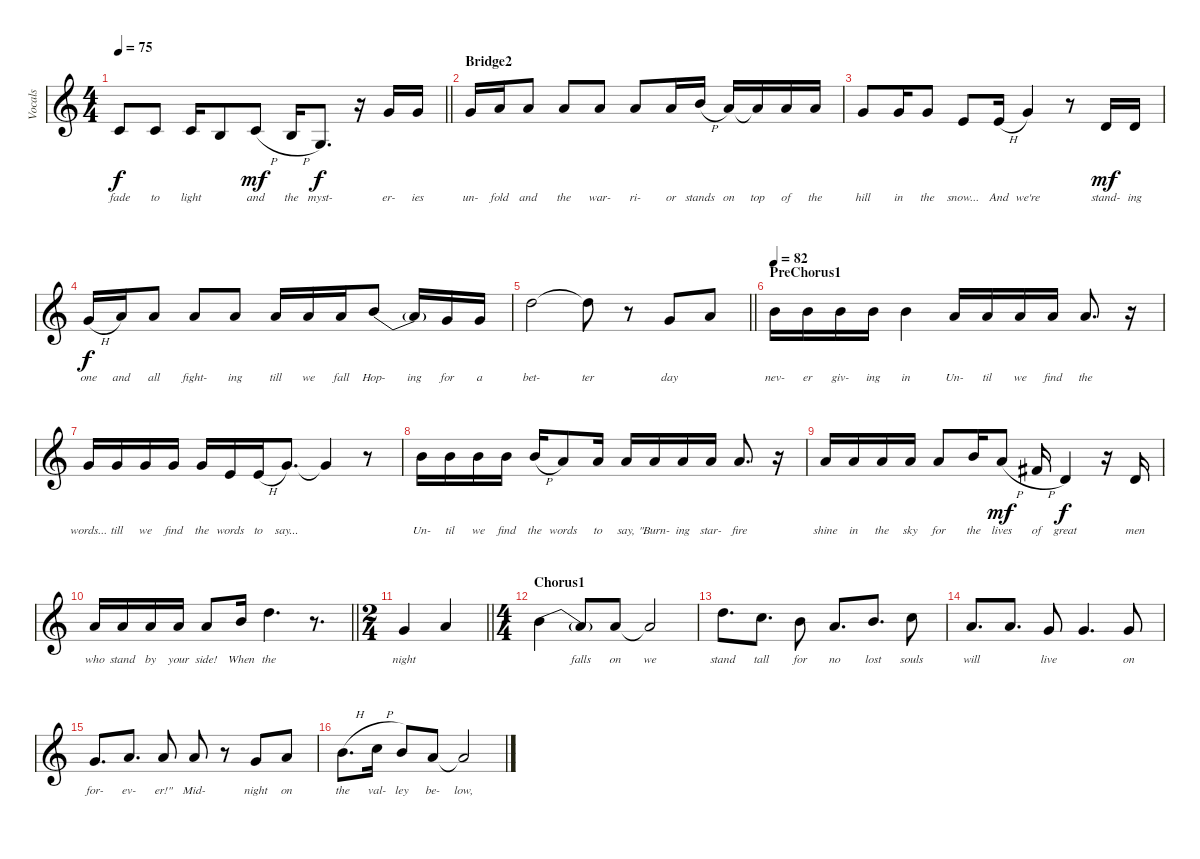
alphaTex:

\track ("Vocals" "Vocals") {instrument trumpet}
\staff {score}
\tuning (E4 B3 G3 D3 A2 E2) {hide}
\ts (4 4)
\tempo 75
\clef g2
\barLineRight lightlight
\ks c
1.2.8{lyrics (0 "fade") lyrics (1 "") lyrics (2 "") lyrics (3 "") lyrics (4 "") dy f} 1.2.8{lyrics (0 "to") lyrics (1 "") lyrics (2 "") lyrics (3 "") lyrics (4 "")} 1.2.16{lyrics (0 "light") lyrics (1 "") lyrics (2 "") lyrics (3 "") lyrics (4 "")} 0.2.8{lyrics (0 "") lyrics (1 "") lyrics (2 "") lyrics (3 "") lyrics (4 "")} 5.3{h}.8{lyrics (0 "and") lyrics (1 "") lyrics (2 "") lyrics (3 "") lyrics (4 "") dy mf} 4.3{h}.16{lyrics (0 "the") lyrics (1 "") lyrics (2 "") lyrics (3 "") lyrics (4 "")} 0.3.8{d lyrics (0 "myst-") lyrics (1 "") lyrics (2 "") lyrics (3 "") lyrics (4 "") dy f} r.16 3.1.16{lyrics (0 "er-") lyrics (1 "") lyrics (2 "") lyrics (3 "") lyrics (4 "")} 3.1.16{lyrics (0 "ies") lyrics (1 "") lyrics (2 "") lyrics (3 "") lyrics (4 "")} |
\section ("" "Bridge2")
3.1.16{lyrics (0 "un-") lyrics (1 "") lyrics (2 "") lyrics (3 "") lyrics (4 "")} 5.1.16{lyrics (0 "fold") lyrics (1 "") lyrics (2 "") lyrics (3 "") lyrics (4 "")} 5.1.8{lyrics (0 "and") lyrics (1 "") lyrics (2 "") lyrics (3 "") lyrics (4 "")} 5.1.8{lyrics (0 "the") lyrics (1 "") lyrics (2 "") lyrics (3 "") lyrics (4 "")} 5.1.8{lyrics (0 "war-") lyrics (1 "") lyrics (2 "") lyrics (3 "") lyrics (4 "")} 5.1.8{lyrics (0 "ri-") lyrics (1 "") lyrics (2 "") lyrics (3 "") lyrics (4 "")} 5.1.16{lyrics (0 "or") lyrics (1 "") lyrics (2 "") lyrics (3 "") lyrics (4 "")} 7.1{h}.16{lyrics (0 "stands") lyrics (1 "") lyrics (2 "") lyrics (3 "") lyrics (4 "")} 5.1.16{lyrics (0 "on") lyrics (1 "") lyrics (2 "") lyrics (3 "") lyrics (4 "")} 5.1{t}.16{lyrics (0 "top") lyrics (1 "") lyrics (2 "") lyrics (3 "") lyrics (4 "")} 5.1.16{lyrics (0 "of") lyrics (1 "") lyrics (2 "") lyrics (3 "") lyrics (4 "")} 5.1.16{lyrics (0 "the") lyrics (1 "") lyrics (2 "") lyrics (3 "") lyrics (4 "")} |
3.1.8{lyrics (0 "hill") lyrics (1 "") lyrics (2 "") lyrics (3 "") lyrics (4 "")} 3.1.16{lyrics (0 "in") lyrics (1 "") lyrics (2 "") lyrics (3 "") lyrics (4 "")} 3.1.8{lyrics (0 "the") lyrics (1 "") lyrics (2 "") lyrics (3 "") lyrics (4 "")} 0.1.8{lyrics (0 "snow...") lyrics (1 "") lyrics (2 "") lyrics (3 "") lyrics (4 "")} 0.1{h}.16{lyrics (0 "And") lyrics (1 "") lyrics (2 "") lyrics (3 "") lyrics (4 "")} 3.1.4{lyrics (0 "we're") lyrics (1 "") lyrics (2 "") lyrics (3 "") lyrics (4 "")} r.8 3.2.16{lyrics (0 "stand-") lyrics (1 "") lyrics (2 "") lyrics (3 "") lyrics (4 "") dy mf} 3.2.16{lyrics (0 "ing") lyrics (1 "") lyrics (2 "") lyrics (3 "") lyrics (4 "")} |
3.1{h}.16{lyrics (0 "one") lyrics (1 "") lyrics (2 "") lyrics (3 "") lyrics (4 "") dy f} 5.1.16{lyrics (0 "and") lyrics (1 "") lyrics (2 "") lyrics (3 "") lyrics (4 "")} 5.1.8{lyrics (0 "all") lyrics (1 "") lyrics (2 "") lyrics (3 "") lyrics (4 "")} 5.1.8{lyrics (0 "fight-") lyrics (1 "") lyrics (2 "") lyrics (3 "") lyrics (4 "")} 5.1.8{lyrics (0 "ing") lyrics (1 "") lyrics (2 "") lyrics (3 "") lyrics (4 "")} 5.1.16{lyrics (0 "till") lyrics (1 "") lyrics (2 "") lyrics (3 "") lyrics (4 "")} 5.1.16{lyrics (0 "we") lyrics (1 "") lyrics (2 "") lyrics (3 "") lyrics (4 "")} 5.1.16{lyrics (0 "fall") lyrics (1 "") lyrics (2 "") lyrics (3 "") lyrics (4 "")} 5.1{be (custom 0 4 20 4 40 0 60 0)}.8{lyrics (0 "Hop-") lyrics (1 "") lyrics (2 "") lyrics (3 "") lyrics (4 "")} 5.1{t}.16{lyrics (0 "ing") lyrics (1 "") lyrics (2 "") lyrics (3 "") lyrics (4 "")} 3.1.16{lyrics (0 "for") lyrics (1 "") lyrics (2 "") lyrics (3 "") lyrics (4 "")} 3.1.16{lyrics (0 "a") lyrics (1 "") lyrics (2 "") lyrics (3 "") lyrics (4 "")} |
\barLineRight lightlight
10.1.2{lyrics (0 "bet-") lyrics (1 "") lyrics (2 "") lyrics (3 "") lyrics (4 "")} 10.1{t}.8{lyrics (0 "ter") lyrics (1 "") lyrics (2 "") lyrics (3 "") lyrics (4 "")} r.8 3.1.8{lyrics (0 "day") lyrics (1 "") lyrics (2 "") lyrics (3 "") lyrics (4 "")} 5.1.8{lyrics (0 "") lyrics (1 "") lyrics (2 "") lyrics (3 "") lyrics (4 "")} |
\section ("" "PreChorus1")
\tempo 82
7.1.16{lyrics (0 "nev-") lyrics (1 "") lyrics (2 "") lyrics (3 "") lyrics (4 "")} 7.1.16{lyrics (0 "er") lyrics (1 "") lyrics (2 "") lyrics (3 "") lyrics (4 "")} 7.1.16{lyrics (0 "giv-") lyrics (1 "") lyrics (2 "") lyrics (3 "") lyrics (4 "")} 7.1.16{lyrics (0 "ing") lyrics (1 "") lyrics (2 "") lyrics (3 "") lyrics (4 "")} 7.1.4{lyrics (0 "in") lyrics (1 "") lyrics (2 "") lyrics (3 "") lyrics (4 "")} 5.1.16{lyrics (0 "Un-") lyrics (1 "") lyrics (2 "") lyrics (3 "") lyrics (4 "")} 5.1.16{lyrics (0 "til") lyrics (1 "") lyrics (2 "") lyrics (3 "") lyrics (4 "")} 5.1.16{lyrics (0 "we") lyrics (1 "") lyrics (2 "") lyrics (3 "") lyrics (4 "")} 5.1.16{lyrics (0 "find") lyrics (1 "") lyrics (2 "") lyrics (3 "") lyrics (4 "")} 5.1.8{d lyrics (0 "the") lyrics (1 "") lyrics (2 "") lyrics (3 "") lyrics (4 "")} r.16 |
3.1.16{lyrics (0 "words...") lyrics (1 "") lyrics (2 "") lyrics (3 "") lyrics (4 "")} 3.1.16{lyrics (0 "till") lyrics (1 "") lyrics (2 "") lyrics (3 "") lyrics (4 "")} 3.1.16{lyrics (0 "we") lyrics (1 "") lyrics (2 "") lyrics (3 "") lyrics (4 "")} 3.1.16{lyrics (0 "find") lyrics (1 "") lyrics (2 "") lyrics (3 "") lyrics (4 "")} 3.1.16{lyrics (0 "the") lyrics (1 "") lyrics (2 "") lyrics (3 "") lyrics (4 "")} 0.1.16{lyrics (0 "words") lyrics (1 "") lyrics (2 "") lyrics (3 "") lyrics (4 "")} 0.1{h}.16{lyrics (0 "to") lyrics (1 "") lyrics (2 "") lyrics (3 "") lyrics (4 "")} 3.1.8{d lyrics (0 "say...") lyrics (1 "") lyrics (2 "") lyrics (3 "") lyrics (4 "")} 3.1{t}.4{lyrics (0 "") lyrics (1 "") lyrics (2 "") lyrics (3 "") lyrics (4 "")} r.8 |
7.1.16{lyrics (0 "Un-") lyrics (1 "") lyrics (2 "") lyrics (3 "") lyrics (4 "")} 7.1.16{lyrics (0 "til") lyrics (1 "") lyrics (2 "") lyrics (3 "") lyrics (4 "")} 7.1.16{lyrics (0 "we") lyrics (1 "") lyrics (2 "") lyrics (3 "") lyrics (4 "")} 7.1.16{lyrics (0 "find") lyrics (1 "") lyrics (2 "") lyrics (3 "") lyrics (4 "")} 7.1{h}.16{lyrics (0 "the") lyrics (1 "") lyrics (2 "") lyrics (3 "") lyrics (4 "")} 5.1.8{lyrics (0 "words") lyrics (1 "") lyrics (2 "") lyrics (3 "") lyrics (4 "")} 5.1.16{lyrics (0 "to") lyrics (1 "") lyrics (2 "") lyrics (3 "") lyrics (4 "")} 5.1.16{lyrics (0 "say,") lyrics (1 "") lyrics (2 "") lyrics (3 "") lyrics (4 "")} 5.1.16{lyrics (0 "\"Burn-") lyrics (1 "") lyrics (2 "") lyrics (3 "") lyrics (4 "")} 5.1.16{lyrics (0 "ing") lyrics (1 "") lyrics (2 "") lyrics (3 "") lyrics (4 "")} 5.1.16{lyrics (0 "star-") lyrics (1 "") lyrics (2 "") lyrics (3 "") lyrics (4 "")} 5.1.8{d lyrics (0 "fire") lyrics (1 "") lyrics (2 "") lyrics (3 "") lyrics (4 "")} r.16 |
5.1.16{lyrics (0 "shine") lyrics (1 "") lyrics (2 "") lyrics (3 "") lyrics (4 "")} 5.1.16{lyrics (0 "in") lyrics (1 "") lyrics (2 "") lyrics (3 "") lyrics (4 "")} 5.1.16{lyrics (0 "the") lyrics (1 "") lyrics (2 "") lyrics (3 "") lyrics (4 "")} 5.1.16{lyrics (0 "sky") lyrics (1 "") lyrics (2 "") lyrics (3 "") lyrics (4 "")} 5.1.8{lyrics (0 "for") lyrics (1 "") lyrics (2 "") lyrics (3 "") lyrics (4 "")} 7.1.16{lyrics (0 "the") lyrics (1 "") lyrics (2 "") lyrics (3 "") lyrics (4 "")} 10.2{h}.8{lyrics (0 "lives") lyrics (1 "") lyrics (2 "") lyrics (3 "") lyrics (4 "") dy mf} 7.2{h}.16{lyrics (0 "of") lyrics (1 "") lyrics (2 "") lyrics (3 "") lyrics (4 "")} 3.2.4{lyrics (0 "great") lyrics (1 "") lyrics (2 "") lyrics (3 "") lyrics (4 "") dy f} r.16 3.2.16{lyrics (0 "men") lyrics (1 "") lyrics (2 "") lyrics (3 "") lyrics (4 "")} |
\barLineRight lightlight
5.1.16{lyrics (0 "who") lyrics (1 "") lyrics (2 "") lyrics (3 "") lyrics (4 "")} 5.1.16{lyrics (0 "stand") lyrics (1 "") lyrics (2 "") lyrics (3 "") lyrics (4 "")} 5.1.16{lyrics (0 "by") lyrics (1 "") lyrics (2 "") lyrics (3 "") lyrics (4 "")} 5.1.16{lyrics (0 "your") lyrics (1 "") lyrics (2 "") lyrics (3 "") lyrics (4 "")} 5.1.8{lyrics (0 "side!") lyrics (1 "") lyrics (2 "") lyrics (3 "") lyrics (4 "")} 7.1.16{lyrics (0 "When") lyrics (1 "") lyrics (2 "") lyrics (3 "") lyrics (4 "")} 10.1.4{d lyrics (0 "the") lyrics (1 "") lyrics (2 "") lyrics (3 "") lyrics (4 "")} r.8{d} |
\ts (2 4)
\barLineRight lightlight
3.1.4{lyrics (0 "night") lyrics (1 "") lyrics (2 "") lyrics (3 "") lyrics (4 "")} 5.1.4{lyrics (0 "") lyrics (1 "") lyrics (2 "") lyrics (3 "") lyrics (4 "")} |
\ts (4 4)
\section ("" "Chorus1")
5.1{be (custom 0 4 40 4 50 0 60 0)}.4{lyrics (0 "") lyrics (1 "") lyrics (2 "") lyrics (3 "") lyrics (4 "")} 5.1{t}.8{lyrics (0 "falls") lyrics (1 "") lyrics (2 "") lyrics (3 "") lyrics (4 "")} 5.1.8{lyrics (0 "on") lyrics (1 "") lyrics (2 "") lyrics (3 "") lyrics (4 "")} 5.1{t}.2{lyrics (0 "we") lyrics (1 "") lyrics (2 "") lyrics (3 "") lyrics (4 "")} |
10.1.8{d lyrics (0 "stand") lyrics (1 "") lyrics (2 "") lyrics (3 "") lyrics (4 "")} 8.1.8{d lyrics (0 "tall") lyrics (1 "") lyrics (2 "") lyrics (3 "") lyrics (4 "")} 7.1.8{lyrics (0 "for") lyrics (1 "") lyrics (2 "") lyrics (3 "") lyrics (4 "")} 5.1.8{d lyrics (0 "no") lyrics (1 "") lyrics (2 "") lyrics (3 "") lyrics (4 "")} 7.1.8{d lyrics (0 "lost") lyrics (1 "") lyrics (2 "") lyrics (3 "") lyrics (4 "")} 8.1.8{lyrics (0 "souls") lyrics (1 "") lyrics (2 "") lyrics (3 "") lyrics (4 "")} |
5.1{be (custom 0 0 11 0 15 4 60 4)}.8{d lyrics (0 "will") lyrics (1 "") lyrics (2 "") lyrics (3 "") lyrics (4 "")} 3.1{be (custom 0 4 15 4 30 0 60 0)}.8{d lyrics (0 "") lyrics (1 "") lyrics (2 "") lyrics (3 "") lyrics (4 "")} 3.1.8{lyrics (0 "live") lyrics (1 "") lyrics (2 "") lyrics (3 "") lyrics (4 "")} 3.1.4{d lyrics (0 "") lyrics (1 "") lyrics (2 "") lyrics (3 "") lyrics (4 "")} 3.1.8{lyrics (0 "on") lyrics (1 "") lyrics (2 "") lyrics (3 "") lyrics (4 "")} |
3.1.8{d lyrics (0 "for-") lyrics (1 "") lyrics (2 "") lyrics (3 "") lyrics (4 "")} 5.1.8{d lyrics (0 "ev-") lyrics (1 "") lyrics (2 "") lyrics (3 "") lyrics (4 "")} 5.1{be (custom 0 0 25 0 30 4 60 4)}.8{lyrics (0 "er!\"") lyrics (1 "") lyrics (2 "") lyrics (3 "") lyrics (4 "")} 5.1.8{lyrics (0 "Mid-") lyrics (1 "") lyrics (2 "") lyrics (3 "") lyrics (4 "")} r.8 3.1.8{lyrics (0 "night") lyrics (1 "") lyrics (2 "") lyrics (3 "") lyrics (4 "")} 5.1.8{lyrics (0 "on") lyrics (1 "") lyrics (2 "") lyrics (3 "") lyrics (4 "")} |
7.1{h}.8{d lyrics (0 "the") lyrics (1 "") lyrics (2 "") lyrics (3 "") lyrics (4 "")} 8.1{h}.16{lyrics (0 "val-") lyrics (1 "") lyrics (2 "") lyrics (3 "") lyrics (4 "")} 7.1.8{lyrics (0 "ley") lyrics (1 "") lyrics (2 "") lyrics (3 "") lyrics (4 "")} 5.1.8{lyrics (0 "be-") lyrics (1 "") lyrics (2 "") lyrics (3 "") lyrics (4 "")} 5.1{t}.2{lyrics (0 "low,") lyrics (1 "") lyrics (2 "") lyrics (3 "") lyrics (4 "")}
